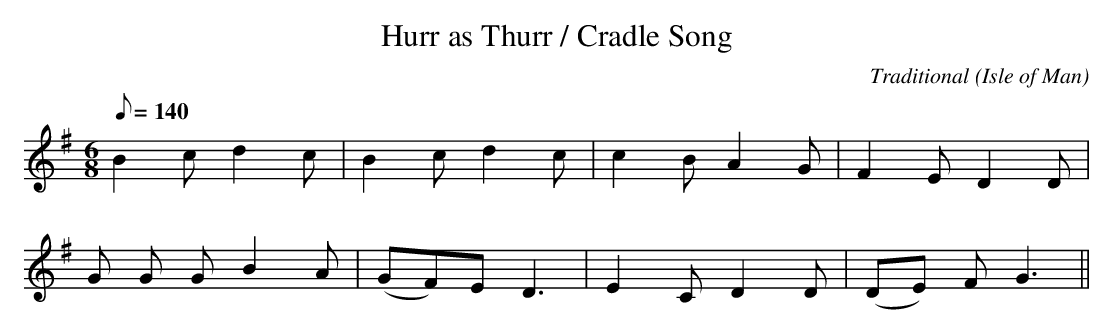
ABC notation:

X:1
T:Hurr as Thurr / Cradle Song
C:Traditional
O:Isle of Man
M:6/8
L:1/8
Q:140
K:G
B2c d2c|B2c d2c|c2B A2G|F2E D2D|
G G G B2A|(GF)E D3|E2C D2D|(DE) F G3||
